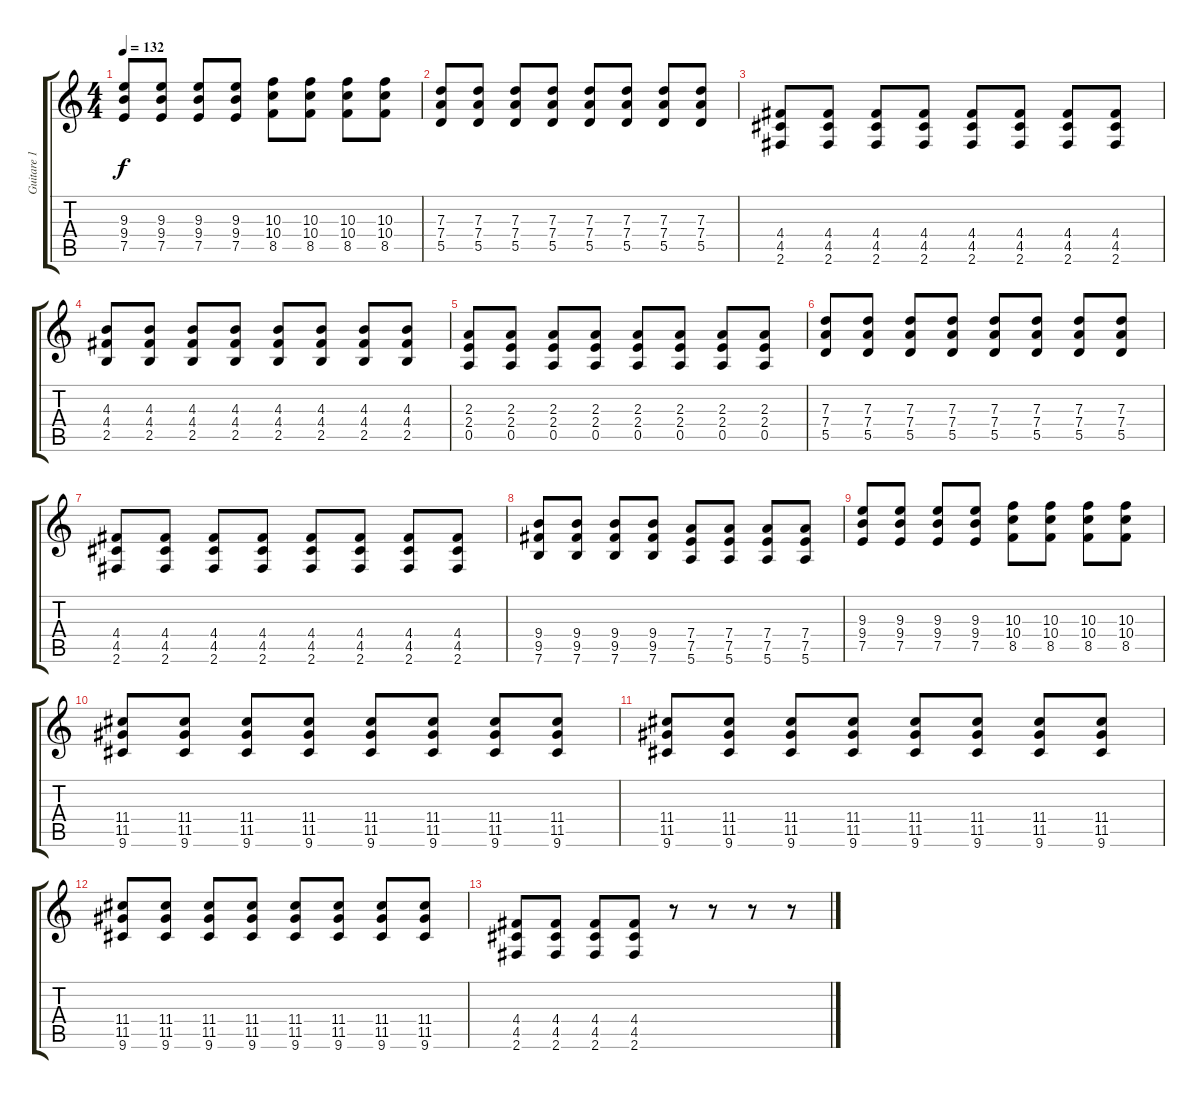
\track ("Guitare 1" "Guitare 1") {instrument distortionguitar}
\staff {score tabs}
\tuning (E4 B3 G3 D3 A2 E2) {hide}
\ts (4 4)
\tempo 132
\clef g2
\ks c
(9.3 9.4 7.5).8{dy f} (9.3 9.4 7.5).8 (9.3 9.4 7.5).8 (9.3 9.4 7.5).8 (10.3 10.4 8.5).8 (10.3 10.4 8.5).8 (10.3 10.4 8.5).8 (10.3 10.4 8.5).8 |
(7.3 7.4 5.5).8 (7.3 7.4 5.5).8 (7.3 7.4 5.5).8 (7.3 7.4 5.5).8 (7.3 7.4 5.5).8 (7.3 7.4 5.5).8 (7.3 7.4 5.5).8 (7.3 7.4 5.5).8 |
(4.4 4.5 2.6).8 (4.4 4.5 2.6).8 (4.4 4.5 2.6).8 (4.4 4.5 2.6).8 (4.4 4.5 2.6).8 (4.4 4.5 2.6).8 (4.4 4.5 2.6).8 (4.4 4.5 2.6).8 |
(4.3 4.4 2.5).8 (4.3 4.4 2.5).8 (4.3 4.4 2.5).8 (4.3 4.4 2.5).8 (4.3 4.4 2.5).8 (4.3 4.4 2.5).8 (4.3 4.4 2.5).8 (4.3 4.4 2.5).8 |
(2.3 2.4 0.5).8 (2.3 2.4 0.5).8 (2.3 2.4 0.5).8 (2.3 2.4 0.5).8 (2.3 2.4 0.5).8 (2.3 2.4 0.5).8 (2.3 2.4 0.5).8 (2.3 2.4 0.5).8 |
(7.3 7.4 5.5).8 (7.3 7.4 5.5).8 (7.3 7.4 5.5).8 (7.3 7.4 5.5).8 (7.3 7.4 5.5).8 (7.3 7.4 5.5).8 (7.3 7.4 5.5).8 (7.3 7.4 5.5).8 |
(4.4 4.5 2.6).8 (4.4 4.5 2.6).8 (4.4 4.5 2.6).8 (4.4 4.5 2.6).8 (4.4 4.5 2.6).8 (4.4 4.5 2.6).8 (4.4 4.5 2.6).8 (4.4 4.5 2.6).8 |
(9.4 9.5 7.6).8 (9.4 9.5 7.6).8 (9.4 9.5 7.6).8 (9.4 9.5 7.6).8 (7.4 7.5 5.6).8 (7.4 7.5 5.6).8 (7.4 7.5 5.6).8 (7.4 7.5 5.6).8 |
(9.3 9.4 7.5).8 (9.3 9.4 7.5).8 (9.3 9.4 7.5).8 (9.3 9.4 7.5).8 (10.3 10.4 8.5).8 (10.3 10.4 8.5).8 (10.3 10.4 8.5).8 (10.3 10.4 8.5).8 |
(11.4 11.5 9.6).8 (11.4 11.5 9.6).8 (11.4 11.5 9.6).8 (11.4 11.5 9.6).8 (11.4 11.5 9.6).8 (11.4 11.5 9.6).8 (11.4 11.5 9.6).8 (11.4 11.5 9.6).8 |
(11.4 11.5 9.6).8 (11.4 11.5 9.6).8 (11.4 11.5 9.6).8 (11.4 11.5 9.6).8 (11.4 11.5 9.6).8 (11.4 11.5 9.6).8 (11.4 11.5 9.6).8 (11.4 11.5 9.6).8 |
(11.4 11.5 9.6).8 (11.4 11.5 9.6).8 (11.4 11.5 9.6).8 (11.4 11.5 9.6).8 (11.4 11.5 9.6).8 (11.4 11.5 9.6).8 (11.4 11.5 9.6).8 (11.4 11.5 9.6).8 |
(4.4 4.5 2.6).8 (4.4 4.5 2.6).8 (4.4 4.5 2.6).8 (4.4 4.5 2.6).8 r.8 r.8 r.8 r.8
